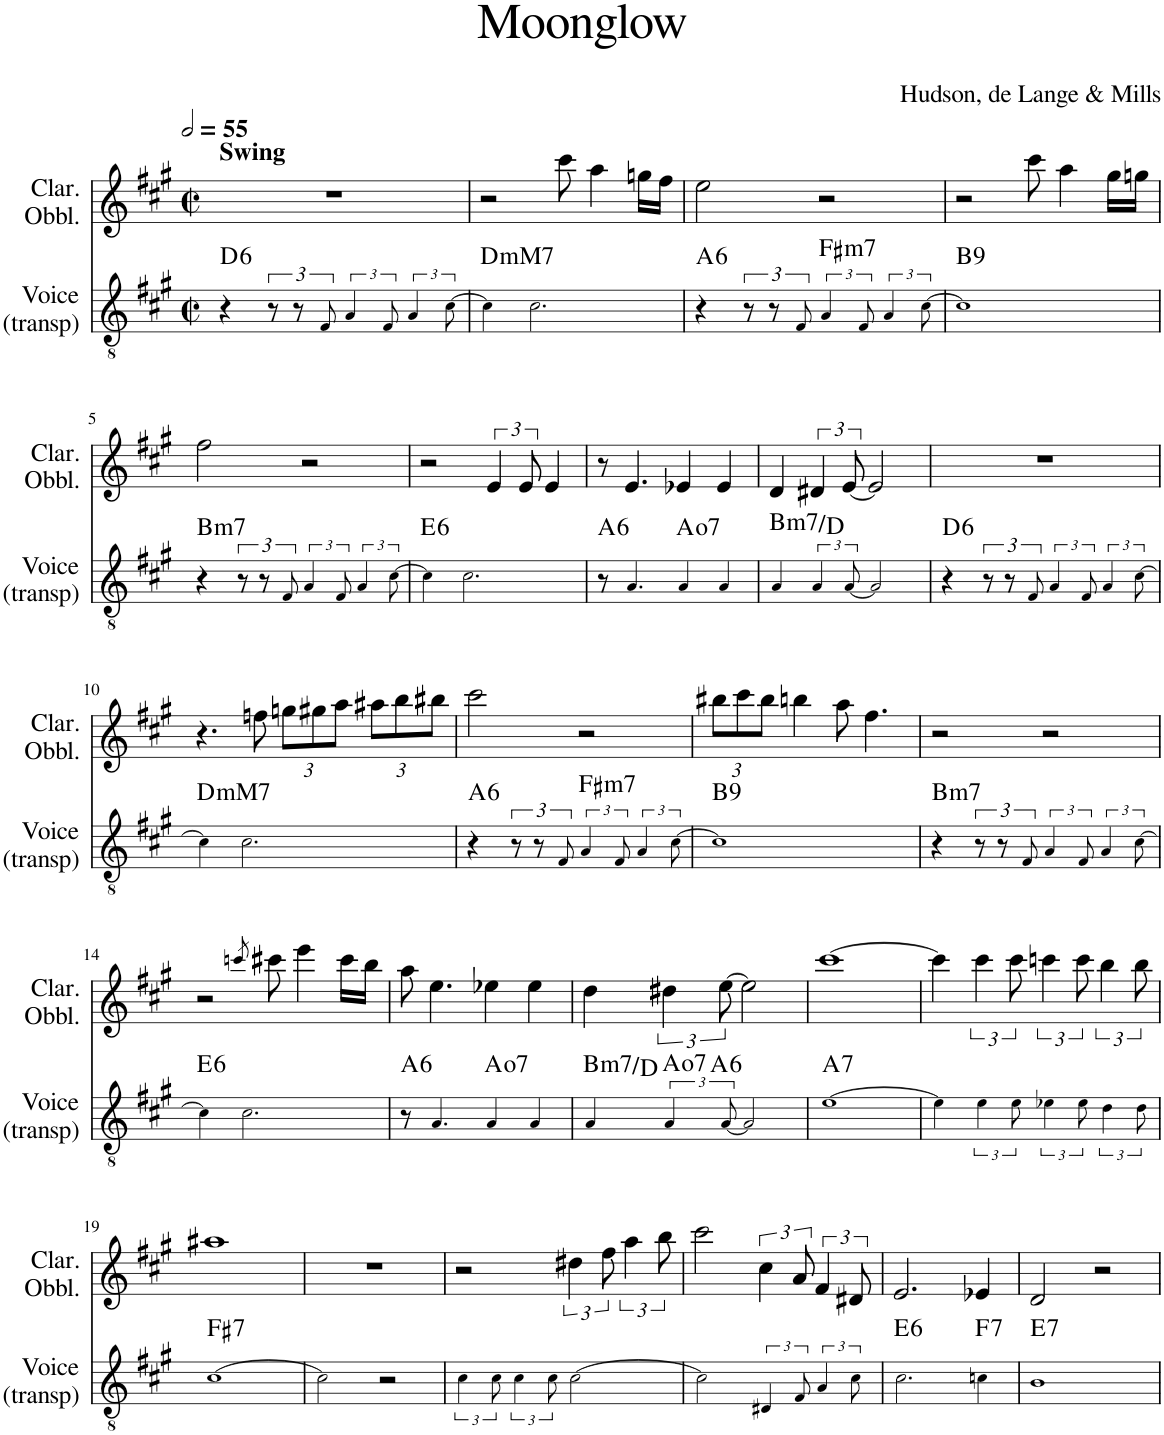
**kern	**harte	**kern
*part2	*part2	*part1
*staff2	*	*staff1
*I"Voice (transp)	*	*I"Clar. Obbl.
*I'Voice (transp)	*	*I'Clar. Obbl.
*clefGv2	*	*clefG2
*k[f#c#g#]	*	*k[f#c#g#]
*M2/2	*	*M2/2
*met(c|)	*	*met(c|)
*MM110	*	*MM110
=1	=1	=1
!	!LO:H:kt=6	!LO:TX:a:B:t=Swing
4r	D:maj6	1r
12r	.	.
12r	.	.
12F#!/	.	.
6A!/	.	.
12F#!/	.	.
6A!/	.	.
[12c#!\	.	.
=2	=2	=2
!	!LO:H:kt=mM7	!
4c#!\]	D:minmaj7	2r
2.c#!\	.	.
.	.	8ccc#\
.	.	4aa\
.	.	16ggn\LL
.	.	16ff#\JJ
=3	=3	=3
!	!LO:H:kt=6	!
4r	A:maj6	2ee\
12r	.	.
12r	.	.
12F#!/	.	.
!	!LO:H:kt=m7	!
6A!/	F#:min7	2r
12F#!/	.	.
6A!/	.	.
[12c#!\	.	.
=4	=4	=4
!	!LO:H:kt=9	!
1c#!]	B:9	2r
.	.	8ccc#\
.	.	4aa\
.	.	16gg#\LL
.	.	16ggn\JJ
!!LO:LB:g=z
=5	=5	=5
!	!LO:H:kt=m7	!
4r	B:min7	2ff#\
12r	.	.
12r	.	.
12F#!/	.	.
6A!/	.	2r
12F#!/	.	.
6A!/	.	.
[12c#!\	.	.
=6	=6	=6
!	!LO:H:kt=6	!
4c#!\]	E:maj6	2r
2.c#!\	.	.
.	.	6e/
.	.	12e/
.	.	4e/
=7	=7	=7
!	!LO:H:kt=6	!
8r	A:maj6	8r
4.A!/	.	4.e/
!	!LO:H:kt=7	!
4A!/	A:dim7	4e-X/
4A!/	.	4e-/
=8	=8	=8
!	!LO:H:kt=m7	!
4A!/	B:min7/b3	4d/
6A!/	.	6d#X/
[12A!/	.	[12e/
2A!/]	.	2e/]
=9	=9	=9
!	!LO:H:kt=6	!
4r	D:maj6	1r
12r	.	.
12r	.	.
12F#!/	.	.
6A!/	.	.
12F#!/	.	.
6A!/	.	.
[12c#!\	.	.
!!LO:LB:g=z
=10	=10	=10
!	!LO:H:kt=mM7	!
4c#!\]	D:minmaj7	4.r
2.c#!\	.	.
.	.	8ffn\
*	*	*Xbrackettup
.	.	12ggn\L
.	.	12gg#X\
.	.	12aa\J
.	.	12aa#X\L
.	.	12bb\
.	.	12bb#X\J
=11	=11	=11
!	!LO:H:kt=6	!
4r	A:maj6	2ccc#\
12r	.	.
12r	.	.
12F#!/	.	.
!	!LO:H:kt=m7	!
6A!/	F#:min7	2r
12F#!/	.	.
6A!/	.	.
[12c#!\	.	.
=12	=12	=12
!	!LO:H:kt=9	!
1c#!]	B:9	12bb#X\L
.	.	12ccc#\
.	.	12bb#\J
.	.	4bbn\
.	.	8aa\
.	.	4.ff#\
=13	=13	=13
!	!LO:H:kt=m7	!
4r	B:min7	2r
12r	.	.
12r	.	.
12F#!/	.	.
6A!/	.	2r
12F#!/	.	.
6A!/	.	.
[12c#!\	.	.
!!LO:LB:g=z
=14	=14	=14
!	!LO:H:kt=6	!
4c#!\]	E:maj6	2r
2.c#!\	.	.
.	.	8qcccn/
.	.	8ccc#X\
.	.	4eee\
.	.	16ccc#\LL
.	.	16bb\JJ
=15	=15	=15
!	!LO:H:kt=6	!
8r	A:maj6	8aa\
4.A!/	.	4.ee\
!	!LO:H:kt=7	!
4A!/	A:dim7	4ee-X\
4A!/	.	4ee-\
=16	=16	=16
!	!LO:H:kt=m7	!
*^	*	*
4A!/	4.ryy	B:min7/b3	4dd\
*	*	*	*brackettup
!	!	!LO:H:kt=7	!
6A!/	.	A:dim7	6dd#X\
!	!	!LO:H:kt=6	!
.	2ryy	A:maj6	.
[12A!/	.	.	[12ee\
2A!/]	.	.	2ee\]
.	8ryy	.	.
=17	=17	=17	=17
!	!	!LO:H:kt=7	!
*v	*v	*	*
[1e!	A:7	[1ccc#
=18	=18	=18
4e!\]	.	4ccc#\]
6e!\	.	6ccc#\
12e!\	.	12ccc#\
6e-X!\	.	6cccn\
12e-!\	.	12ccc\
6d!\	.	6bb\
12d!\	.	12bb\
!!LO:LB:g=z
=19	=19	=19
!	!LO:H:kt=7	!
[1c#!	F#:7	1aa#X
=20	=20	=20
2c#!\]	.	1r
2r	.	.
=21	=21	=21
6c#!\	.	2r
12c#!\	.	.
6c#!\	.	.
12c#!\	.	.
[2c#!\	.	6dd#X\
.	.	12ff#\
.	.	6aa\
.	.	12bb\
=22	=22	=22
2c#!\]	.	2ccc#\
6D#X!/	.	6cc#\
12F#!/	.	12a/
6A!/	.	6f#/
12c#!\	.	12d#X/
=23	=23	=23
!	!LO:H:kt=6	!
2.c#!\	E:maj6	2.e/
!	!LO:H:kt=7	!
4cn!\	F:7	4e-X/
=24	=24	=24
!	!LO:H:kt=7	!
1B!	E:7	2d/
.	.	2r
=	=	=
*-	*-	*-
